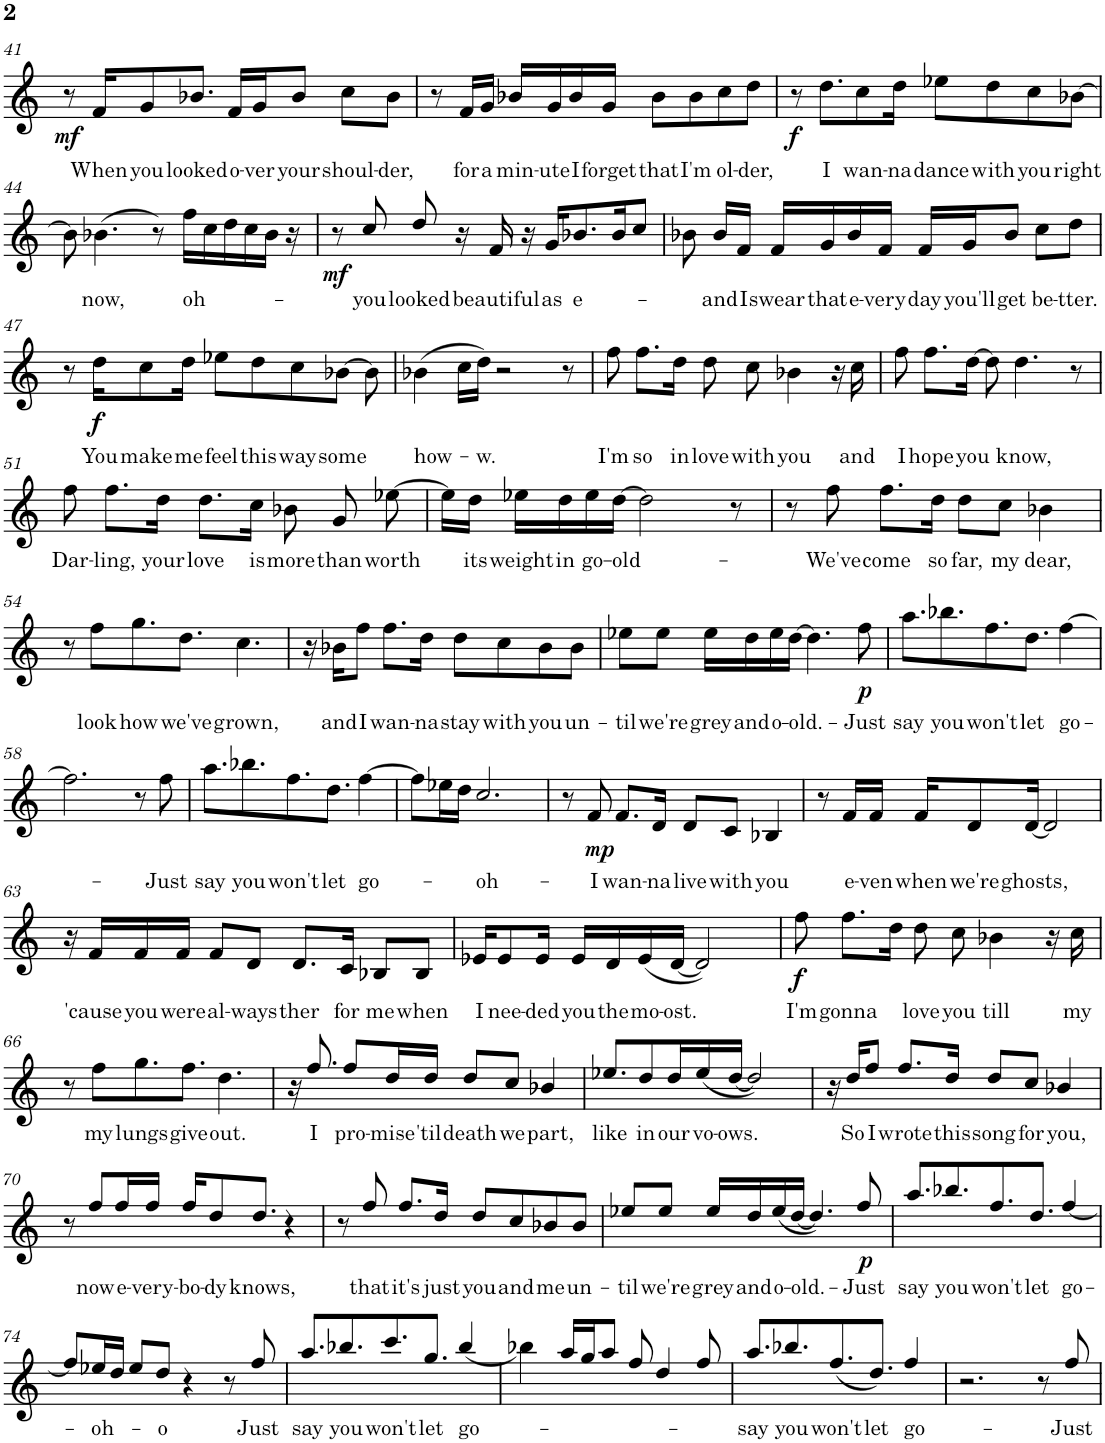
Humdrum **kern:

**kern	**text	**dynam
*part1	*part1	*part1
*staff1	*staff1	*staff1
*I"Piano	*	*
*I'Pno.	*	*
!!LO:PB:g=z
*clefG2	*	*
*k[]	*	*
*M4/4	*	*
=41	=41	=41
!	!	!LO:DY:b
8r	.	mf
!	!LO:LY:b	!
16f/KL	When	.
!	!LO:LY:b	!
8g/	you	.
!	!LO:LY:b	!
8.b-X/J	looked	.
!	!LO:LY:b	!
16f/LL	o-	.
!	!LO:LY:b	!
16g/J	-ver	.
!	!LO:LY:b	!
8b-/J	your	.
!	!LO:LY:b	!
8cc\L	shoul-	.
!	!LO:LY:b	!
8b-\J	-der,	.
=42	=42	=42
8r	.	.
!	!LO:LY:b	!
16f/LL	for	.
!	!LO:LY:b	!
16g/JJ	a	.
!	!LO:LY:b	!
16b-X/LL	min-	.
!	!LO:LY:b	!
16g/	-ute	.
!	!LO:LY:b	!
16b-/	I	.
!	!LO:LY:b	!
16g/JJ	forget	.
!	!LO:LY:b	!
8b-\L	that	.
!	!LO:LY:b	!
8b-\	I'm	.
!	!LO:LY:b	!
8cc\	ol-	.
!	!LO:LY:b	!
8dd\J	-der,	.
=43	=43	=43
!	!	!LO:DY:b
8r	.	f
!	!LO:LY:b	!
8.dd\L	I	.
!	!LO:LY:b	!
8cc\	wan-	.
!	!LO:LY:b	!
16dd\Jk	-na	.
!	!LO:LY:b	!
8ee-X\L	dance	.
!	!LO:LY:b	!
8dd\	with	.
!	!LO:LY:b	!
8cc\	you	.
!	!LO:LY:b	!
[8b-X\J	right	.
!!LO:LB:g=z
=44	=44	=44
8b-\]	.	.
!	!LO:LY:b	!
(>4.b-X\	now,	.
8r)	.	.
!	!LO:LY:b	!
16ff\LL	oh-	.
16cc\	.	.
16dd\	.	.
16cc\	.	.
16b-\JJ	.	.
16r	.	.
=45	=45	=45
!	!	!LO:DY:b
8r	.	mf
!	!LO:LY:b	!
8cc/	you	.
!	!LO:LY:b	!
8dd/	looked	.
16r	.	.
!	!LO:LY:b	!
16f/	beautiful	.
16r	.	.
!	!LO:LY:b	!
16g/KL	as	.
!	!LO:LY:b	!
8.b-X/	e-	.
16b-/K	.	.
8cc/J	.	.
=46	=46	=46
8b-X\	.	.
!	!LO:LY:b	!
16b-/LL	and	.
!	!LO:LY:b	!
16f/JJ	I	.
!	!LO:LY:b	!
16f/LL	swear	.
!	!LO:LY:b	!
16g/	that	.
!	!LO:LY:b	!
16b-/	e-	.
!	!LO:LY:b	!
16f/JJ	-very	.
!	!LO:LY:b	!
16f/LL	day	.
!	!LO:LY:b	!
16g/J	you'll	.
!	!LO:LY:b	!
8b-/J	get	.
!	!LO:LY:b	!
8cc\L	be-	.
!	!LO:LY:b	!
8dd\J	-tter.	.
!!LO:LB:g=z
=47	=47	=47
8r	.	.
!	!LO:LY:b	!LO:DY:b
16dd\KL	You	f
!	!LO:LY:b	!
8cc\	make	.
!	!LO:LY:b	!
16dd\Jk	me	.
!	!LO:LY:b	!
8ee-X\L	feel	.
!	!LO:LY:b	!
8dd\	this	.
!	!LO:LY:b	!
8cc\	way	.
!	!LO:LY:b	!
[8b-X\J	some	.
8b-\]	.	.
=48	=48	=48
!	!LO:LY:b	!
(>4b-X\	how-	.
16cc\LL	.	.
!	!LO:LY:b	!
16dd\JJ)	-w.	.
2r	.	.
8r	.	.
=49	=49	=49
!	!LO:LY:b	!
8ff\	I'm	.
!	!LO:LY:b	!
8.ff\L	so	.
!	!LO:LY:b	!
16dd\Jk	in	.
!	!LO:LY:b	!
8dd\	love	.
!	!LO:LY:b	!
8cc\	with	.
!	!LO:LY:b	!
4b-X\	you	.
16r	.	.
!	!LO:LY:b	!
16cc\	and	.
=50	=50	=50
!	!LO:LY:b	!
8ff\	I	.
!	!LO:LY:b	!
8.ff\L	hope	.
!	!LO:LY:b	!
[16dd\Jk	you	.
8dd\]	.	.
!	!LO:LY:b	!
4.dd\	know,	.
8r	.	.
!!LO:LB:g=z
=51	=51	=51
!	!LO:LY:b	!
8ff\	Dar-	.
!	!LO:LY:b	!
8.ff\L	-ling,	.
!	!LO:LY:b	!
16dd\Jk	your	.
!	!LO:LY:b	!
8.dd\L	love	.
!	!LO:LY:b	!
16cc\Jk	is	.
!	!LO:LY:b	!
8b-X\	more	.
!	!LO:LY:b	!
8g/	than	.
!	!LO:LY:b	!
[8ee-X\	worth	.
=52	=52	=52
16ee-\LL]	.	.
!	!LO:LY:b	!
16dd\JJ	its	.
!	!LO:LY:b	!
16ee-X\LL	weight	.
!	!LO:LY:b	!
16dd\	in	.
!	!LO:LY:b	!
16ee-\	go-	.
!	!LO:LY:b	!
[16dd\JJ	-old-	.
2dd\]	.	.
8r	.	.
=53	=53	=53
8r	.	.
!	!LO:LY:b	!
8ff\	-We've	.
!	!LO:LY:b	!
8.ff\L	come	.
!	!LO:LY:b	!
16dd\Jk	so	.
!	!LO:LY:b	!
8dd\L	far,	.
!	!LO:LY:b	!
8cc\J	my	.
!	!LO:LY:b	!
4b-X\	dear,	.
!!LO:LB:g=z
=54	=54	=54
8r	.	.
!	!LO:LY:b	!
8ff\L	look	.
!	!LO:LY:b	!
8.gg\	how	.
!	!LO:LY:b	!
8.dd\J	we've	.
!	!LO:LY:b	!
4.cc\	grown,	.
=55	=55	=55
16r	.	.
!	!LO:LY:b	!
16b-X\KL	and	.
!	!LO:LY:b	!
8ff\J	I	.
!	!LO:LY:b	!
8.ff\L	wan-	.
!	!LO:LY:b	!
16dd\Jk	-na	.
!	!LO:LY:b	!
8dd\L	stay	.
!	!LO:LY:b	!
8cc\	with	.
!	!LO:LY:b	!
8b-\	you	.
!	!LO:LY:b	!
8b-\J	un-	.
=56	=56	=56
!	!LO:LY:b	!
8ee-X\L	-til	.
!	!LO:LY:b	!
8ee-\J	we're	.
!	!LO:LY:b	!
16ee-\LL	grey	.
!	!LO:LY:b	!
16dd\	and	.
!	!LO:LY:b	!
16ee-\	o-	.
!	!LO:LY:b	!
[16dd\JJ	-old.-	.
4.dd\]	.	.
!	!LO:LY:b	!LO:DY:b
8ff\	-Just	p
=57	=57	=57
!	!LO:LY:b	!
8.aa\L	say	.
!	!LO:LY:b	!
8.bb-X\	you	.
!	!LO:LY:b	!
8.ff\	won't	.
!	!LO:LY:b	!
8.dd\J	let	.
!	!LO:LY:b	!
[4ff\	go-	.
!!LO:LB:g=z
=58	=58	=58
2.ff\]	.	.
8r	.	.
!	!LO:LY:b	!
8ff\	Just	.
=59	=59	=59
!	!LO:LY:b	!
8.aa\L	say	.
!	!LO:LY:b	!
8.bb-X\	you	.
!	!LO:LY:b	!
8.ff\	won't	.
!	!LO:LY:b	!
8.dd\J	let	.
!	!LO:LY:b	!
[4ff\	go-	.
=60	=60	=60
8ff\L]	.	.
16ee-X\L	.	.
16dd\JJ	.	.
!	!LO:LY:b	!
2.cc/	-oh-	.
=61	=61	=61
8r	.	.
!	!LO:LY:b	!LO:DY:b
8f/	I	mp
!	!LO:LY:b	!
8.f/L	wan-	.
!	!LO:LY:b	!
16d/Jk	-na	.
!	!LO:LY:b	!
8d/L	live	.
!	!LO:LY:b	!
8c/J	with	.
!	!LO:LY:b	!
4B-X/	you	.
=62	=62	=62
8r	.	.
!	!LO:LY:b	!
16f/LL	e-	.
!	!LO:LY:b	!
16f/JJ	-ven	.
!	!LO:LY:b	!
16f/KL	when	.
!	!LO:LY:b	!
8d/	we're	.
!	!LO:LY:b	!
[16d/Jk	ghosts,	.
2d/]	.	.
!!LO:LB:g=z
=63	=63	=63
16r	.	.
!	!LO:LY:b	!
16f/LL	'cause	.
!	!LO:LY:b	!
16f/	you	.
!	!LO:LY:b	!
16f/JJ	were	.
!	!LO:LY:b	!
8f/L	al-	.
!	!LO:LY:b	!
8d/J	-ways	.
!	!LO:LY:b	!
8.d/L	ther	.
!	!LO:LY:b	!
16c/Jk	for	.
!	!LO:LY:b	!
8B-X/L	me	.
!	!LO:LY:b	!
8B-/J	when	.
=64	=64	=64
!	!LO:LY:b	!
16e-X/KL	I	.
!	!LO:LY:b	!
8e-/	nee-	.
!	!LO:LY:b	!
16e-/Jk	-ded	.
!	!LO:LY:b	!
16e-/LL	you	.
!	!LO:LY:b	!
16d/	the	.
!	!LO:LY:b	!
(<16e-/	mo-	.
!	!LO:LY:b	!
[16d/JJ	-ost.	.
2d/])	.	.
=65	=65	=65
!	!LO:LY:b	!LO:DY:b
8ff\	I'm	f
!	!LO:LY:b	!
8.ff\L	gonna	.
16dd\Jk	.	.
!	!LO:LY:b	!
8dd\	love	.
!	!LO:LY:b	!
8cc\	you	.
!	!LO:LY:b	!
4b-X\	till	.
16r	.	.
!	!LO:LY:b	!
16cc\	my	.
!!LO:LB:g=z
=66	=66	=66
8r	.	.
!	!LO:LY:b	!
8ff\L	my	.
!	!LO:LY:b	!
8.gg\	lungs	.
!	!LO:LY:b	!
8.ff\J	give	.
!	!LO:LY:b	!
4.dd\	out.	.
=67	=67	=67
16r	.	.
!	!LO:LY:b	!
8.ff/	I	.
!	!LO:LY:b	!
8ff/L	pro-	.
!	!LO:LY:b	!
16dd/L	-mise	.
!	!LO:LY:b	!
16dd/JJ	'til	.
!	!LO:LY:b	!
8dd/L	death	.
!	!LO:LY:b	!
8cc/J	we	.
!	!LO:LY:b	!
4b-X/	part,	.
=68	=68	=68
!	!LO:LY:b	!
8.ee-X/L	like	.
!	!LO:LY:b	!
8dd/	in	.
!	!LO:LY:b	!
16dd/L	our	.
!	!LO:LY:b	!
(<16ee-/	vo-	.
!	!LO:LY:b	!
[16dd/JJ	-ows.	.
2dd/])	.	.
=69	=69	=69
16r	.	.
!	!LO:LY:b	!
16dd/KL	So	.
!	!LO:LY:b	!
8ff/J	I	.
!	!LO:LY:b	!
8.ff/L	wrote	.
!	!LO:LY:b	!
16dd/Jk	this	.
!	!LO:LY:b	!
8dd/L	song	.
!	!LO:LY:b	!
8cc/J	for	.
!	!LO:LY:b	!
4b-X/	you,	.
!!LO:LB:g=z
=70	=70	=70
8r	.	.
!	!LO:LY:b	!
8ff/L	now	.
!	!LO:LY:b	!
16ff/L	e-	.
!	!LO:LY:b	!
16ff/JJ	-very-	.
!	!LO:LY:b	!
16ff/KL	-bo-	.
!	!LO:LY:b	!
8dd/	-dy	.
!	!LO:LY:b	!
8.dd/J	knows,	.
4r	.	.
=71	=71	=71
8r	.	.
!	!LO:LY:b	!
8ff/	that	.
!	!LO:LY:b	!
8.ff/L	it's	.
!	!LO:LY:b	!
16dd/Jk	just	.
!	!LO:LY:b	!
8dd/L	you	.
!	!LO:LY:b	!
8cc/	and	.
!	!LO:LY:b	!
8b-X/	me	.
!	!LO:LY:b	!
8b-/J	un-	.
=72	=72	=72
!	!LO:LY:b	!
8ee-X/L	-til	.
!	!LO:LY:b	!
8ee-/J	we're	.
!	!LO:LY:b	!
16ee-/LL	grey	.
!	!LO:LY:b	!
16dd/	and	.
!	!LO:LY:b	!
(<16ee-/	o-	.
!	!LO:LY:b	!
[16dd/JJ	-old.-	.
4.dd/])	.	.
!	!LO:LY:b	!LO:DY:b
8ff/	-Just	p
=73	=73	=73
!	!LO:LY:b	!
8.aa/L	say	.
!	!LO:LY:b	!
8.bb-X/	you	.
!	!LO:LY:b	!
8.ff/	won't	.
!	!LO:LY:b	!
8.dd/J	let	.
!	!LO:LY:b	!
[4ff/	go-	.
!!LO:LB:g=z
=74	=74	=74
8ff/L]	.	.
!	!LO:LY:b	!
16ee-X/L	-oh-	.
16dd/JJ	.	.
8ee-/L	.	.
!	!LO:LY:b	!
8dd/J	o	.
4r	.	.
8r	.	.
!	!LO:LY:b	!
8ff/	-Just	.
=75	=75	=75
!	!LO:LY:b	!
8.aa/L	say	.
!	!LO:LY:b	!
8.bb-X/	you	.
!	!LO:LY:b	!
8.ccc/	won't	.
!	!LO:LY:b	!
8.gg/J	let	.
!	!LO:LY:b	!
(<4bb-/	go-	.
=76	=76	=76
4bb-X\)	.	.
16aa/LL	.	.
16gg/J	.	.
8aa/J	.	.
8ff/	.	.
4dd/	.	.
8ff/	.	.
=77	=77	=77
!	!LO:LY:b	!
8.aa/L	say	.
!	!LO:LY:b	!
8.bb-X/	you	.
!	!LO:LY:b	!
(<8.ff/	won't	.
!	!LO:LY:b	!
8.dd/J)	let	.
!	!LO:LY:b	!
4ff/	go-	.
=78	=78	=78
2.r	.	.
8r	.	.
!	!LO:LY:b	!
8ff/	Just	.
=	=	=
*-	*-	*-
